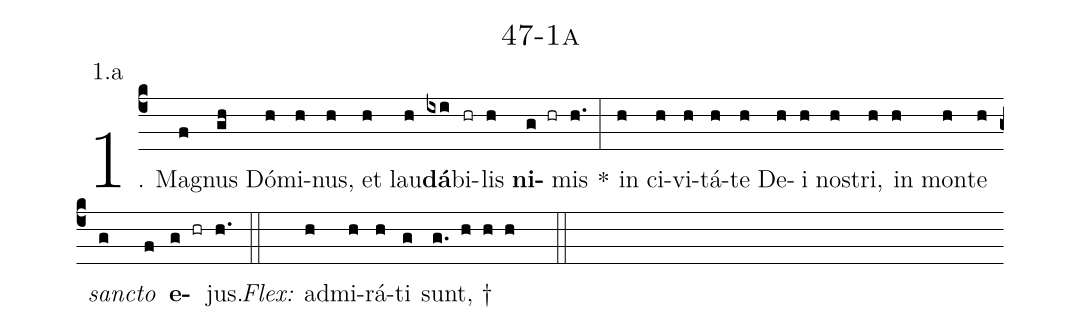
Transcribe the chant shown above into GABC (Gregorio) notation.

name: 47-1a;
annotation: 1.a;
%%
(c4)1. Ma(f)gnus(gh) Dó(h)mi(h)nus,(h) et(h) lau(h)<b>dá</b>(ixi)bi(hr)lis(h) <b>ni</b>(g hr)mis(h.) *(:) in(h) ci(h)vi(h)tá(h)te(h) De(h)i(h) nos(h)tri,(h) in(h) mon(h)te(h) <i>sanc</i>(g)<i>to</i>(f) <b>e</b>(g hr)jus.(h.) (::)
<i>Flex:</i>()  ad(h)mi(h)rá(h)ti(g) sunt, †(g. h h h  ::)
